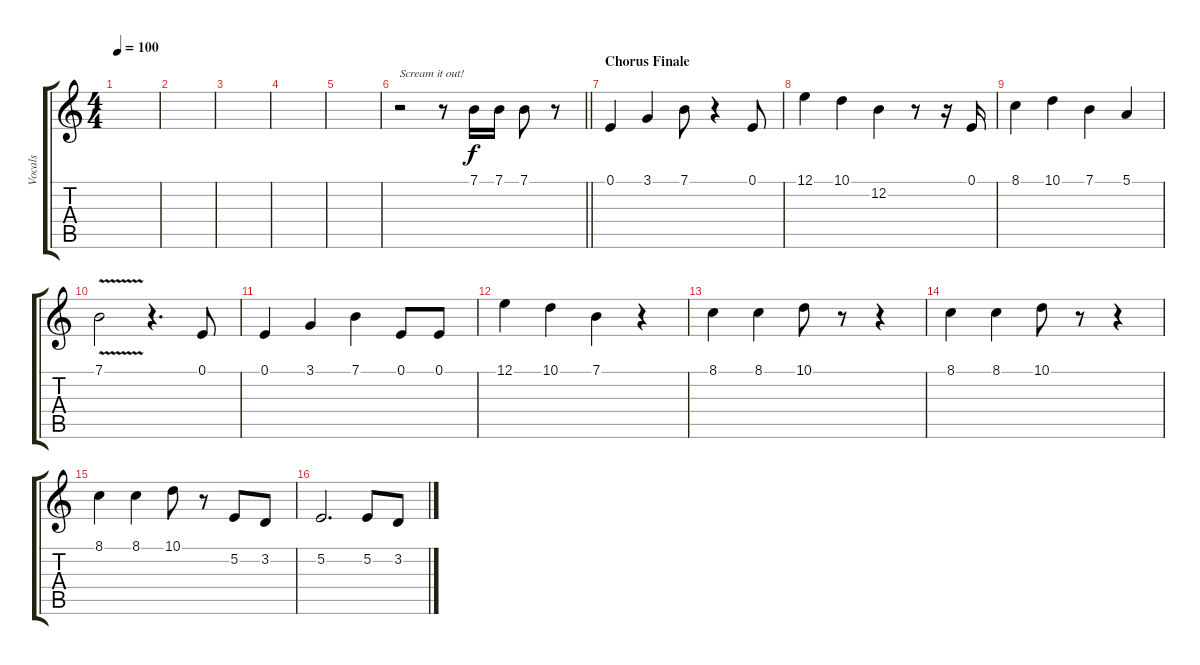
\track ("Vocals" "Vocals") {instrument lead1square}
\staff {score tabs}
\tuning (E4 B3 G3 D3 A2 E2) {hide}
\ts (4 4)
\tempo 100
\clef g2
\ks c
|
|
|
|
|
\barLineRight lightlight
r.2{txt "Scream it out!"} r.8 7.1.16 7.1.16 7.1.8 r.8 |
\section ("" "Chorus Finale")
0.1.4 3.1.4 7.1.8 r.4 0.1.8 |
12.1.4 10.1.4 12.2.4 r.8 r.16 0.1.16 |
8.1.4 10.1.4 7.1.4 5.1.4 |
7.1{v}.2 r.4{d} 0.1.8 |
0.1.4 3.1.4 7.1.4 0.1.8 0.1.8 |
12.1.4 10.1.4 7.1.4 r.4 |
8.1.4 8.1.4 10.1.8 r.8 r.4 |
8.1.4 8.1.4 10.1.8 r.8 r.4 |
8.1.4 8.1.4 10.1.8 r.8 5.2.8 3.2.8 |
5.2.2{d} 5.2.8 3.2.8
